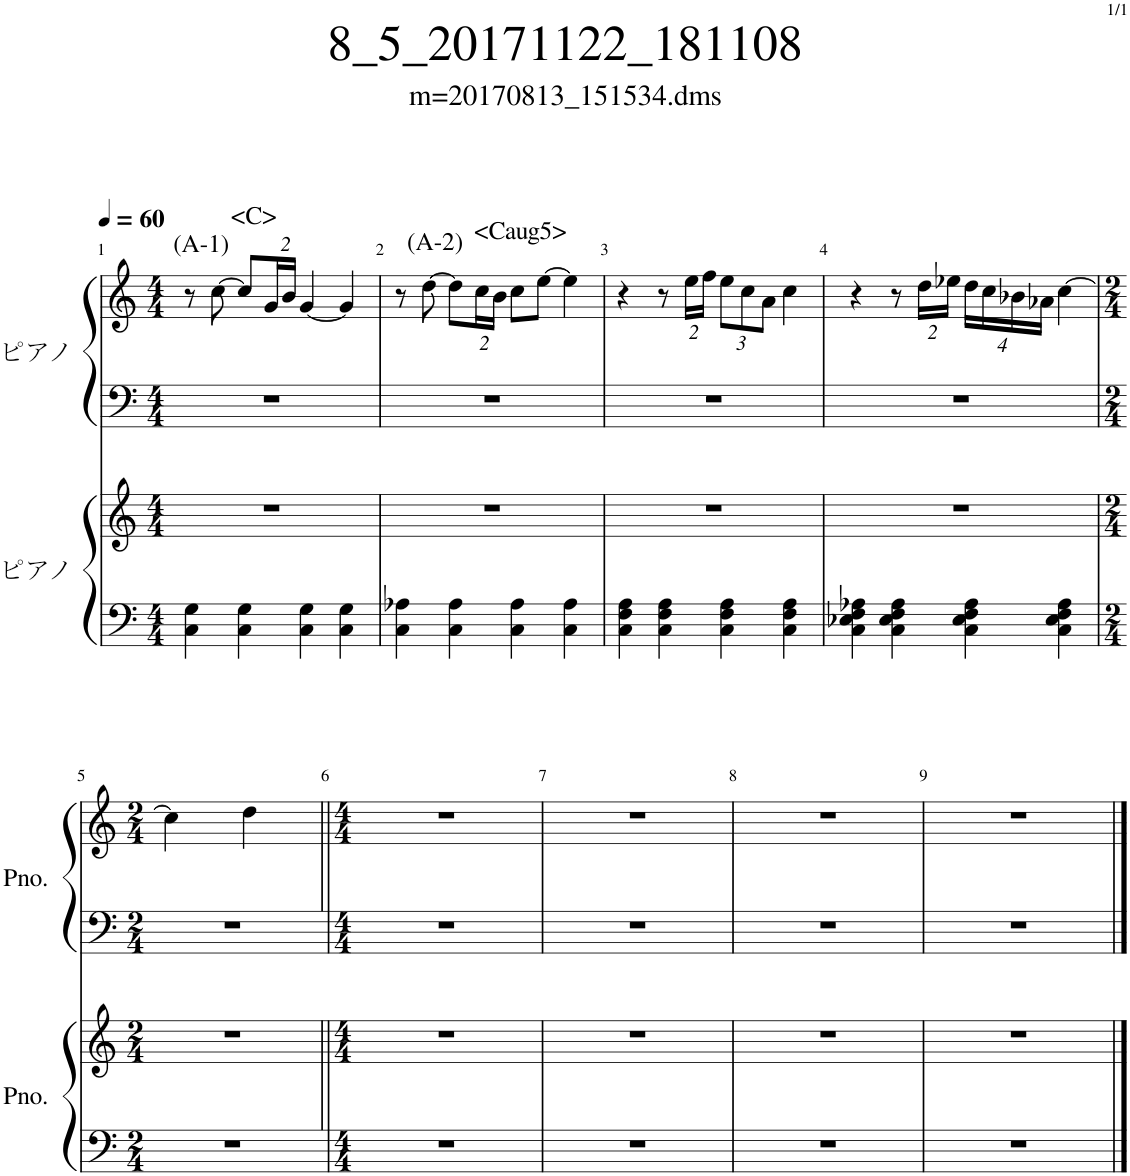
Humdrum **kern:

**kern	**kern	**kern	**kern
*part2	*part2	*part1	*part1
*staff4	*staff3	*staff2	*staff1
*I"ピアノ	*	*I"ピアノ	*
*clefF4	*clefG2	*clefF4	*clefG2
*k[]	*k[]	*k[]	*k[]
*M4/4	*M4/4	*M4/4	*M4/4
*MM60	*MM60	*MM60	*MM60
=1	=1	=1	=1
!	!	!	!LO:TX:a:t=(A-1)
!	!	!	!LO:TX:a:t=<C>
4C\ 4G\	1r	1r	8r
.	.	.	[8cc\
4C\ 4G\	.	.	8cc/L]
.	.	.	16g/L
.	.	.	16b/JJ
4C\ 4G\	.	.	[4g/
4C\ 4G\	.	.	4g/]
=2	=2	=2	=2
!	!	!	!LO:TX:a:t=<Caug5>
!	!	!	!LO:TX:a:t=(A-2)
4C\ 4A-X\	1r	1r	8r
.	.	.	[8dd\
4C\ 4A-\	.	.	8dd\L]
.	.	.	16cc\L
.	.	.	16b\JJ
4C\ 4A-\	.	.	8cc\L
.	.	.	[8ee\J
4C\ 4A-\	.	.	4ee\]
=3	=3	=3	=3
4C\ 4F\ 4A\	1r	1r	4r
4C\ 4F\ 4A\	.	.	8r
.	.	.	16ee\LL
.	.	.	16ff\JJ
*	*	*	*Xbrackettup
4C\ 4F\ 4A\	.	.	12ee\L
.	.	.	12cc\
.	.	.	12a\J
4C\ 4F\ 4A\	.	.	4cc\
=4	=4	=4	=4
4C\ 4E-X\ 4F\ 4A-X\	1r	1r	4r
4C\ 4E-\ 4F\ 4A-\	.	.	8r
.	.	.	16dd\LL
.	.	.	16ee-X\JJ
4C\ 4E-\ 4F\ 4A-\	.	.	16dd\LL
.	.	.	16cc\
.	.	.	16b-X\
.	.	.	16a-X\JJ
4C\ 4E-\ 4F\ 4A-\	.	.	[4cc\
!!LO:LB:g=z
=5	=5	=5	=5
*M2/4	*M2/4	*M2/4	*M2/4
2r	2r	2r	4cc\]
.	.	.	4dd\
=6||	=6||	=6||	=6||
*M4/4	*M4/4	*M4/4	*M4/4
1r	1r	1r	1r
=7	=7	=7	=7
1r	1r	1r	1r
=8	=8	=8	=8
1r	1r	1r	1r
=9	=9	=9	=9
1r	1r	1r	1r
==	==	==	==
*-	*-	*-	*-
